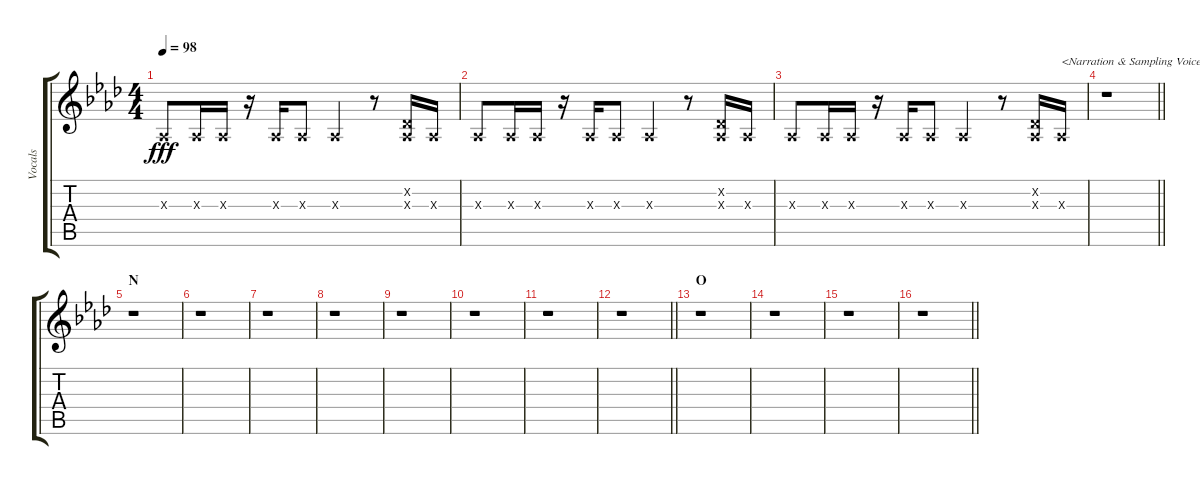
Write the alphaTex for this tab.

\track ("Vocals" "Vocals") {instrument voiceoohs}
\staff {score tabs}
\tuning (E4 B3 G3 D3 A2 E2) {hide}
\ts (4 4)
\tempo 98
\clef g2
\ks ab
1.3{x}.8{dy fff} 1.3{x}.16 1.3{x}.16 r.16 1.3{x}.16 1.3{x}.8 1.3{x}.4 r.8 (2.2{x} 1.3{x}).16 1.3{x}.16 |
1.3{x}.8 1.3{x}.16 1.3{x}.16 r.16 1.3{x}.16 1.3{x}.8 1.3{x}.4 r.8 (2.2{x} 1.3{x}).16 1.3{x}.16 |
1.3{x}.8 1.3{x}.16 1.3{x}.16 r.16 1.3{x}.16 1.3{x}.8 1.3{x}.4 r.8 (2.2{x} 1.3{x}).16 1.3{x}.16{txt "<Narration & Sampling Voice stop>"} |
\barLineRight lightlight
r.1 |
\section ("" "N")
r.1 |
r.1 |
r.1 |
r.1 |
r.1 |
r.1 |
r.1 |
\barLineRight lightlight
r.1 |
\section ("" "O")
r.1 |
r.1 |
r.1 |
\barLineRight lightlight
r.1
